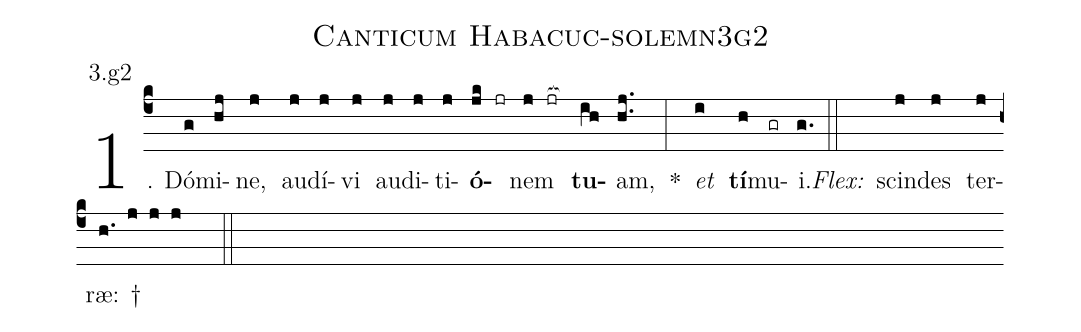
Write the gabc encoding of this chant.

name: Canticum Habacuc-solemn3g2;
annotation: 3.g2;
%%
(c4)1. Dó(g)mi(hj)ne,(j) au(j)dí(j)vi(j) au(j)di(j)ti(j)<b>ó</b>(jk jr)nem(j jr[ocb:1{]) <b>tu</b>(ih[ocb:0}])am,(hj..) *(:) <i>et</i>(i) <b>tí</b>(h)mu(gr)i.(g.) (::)
<i>Flex:</i>()  scin(j)des(j) ter(j)ræ: †(h. j j j  ::)
